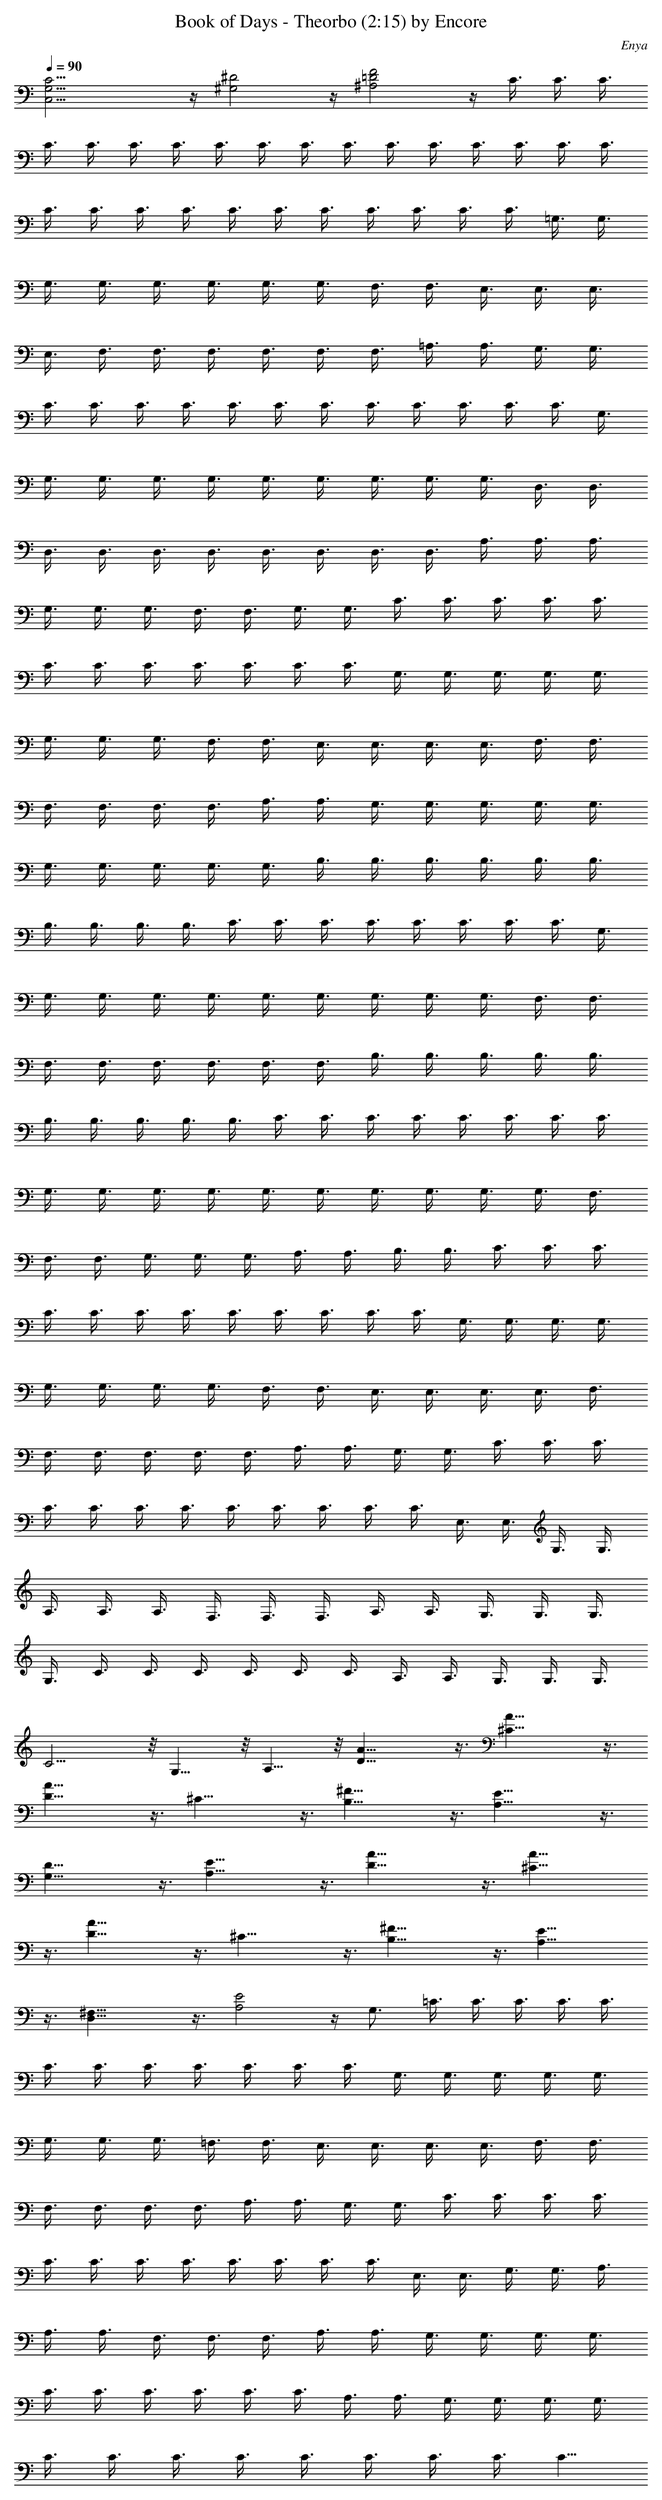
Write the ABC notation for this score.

X:1
T:Book of Days - Theorbo (2:15) by Encore
C:Enya
L:1/4
Q:90
K:C
[C,17/4G,17/4C17/4] z/4 [^G,2^D2] z/4 [^A,2=D2F2] z/4 C3/8 C3/8 C3/8
C3/8 C3/8 C3/8 C3/8 C3/8 C3/8 C3/8 C3/8 C3/8 C3/8 C3/8 C3/8 C3/8 C3/8
C3/8 C3/8 C3/8 C3/8 C3/8 C3/8 C3/8 C3/8 C3/8 C3/8 C3/8 =G,3/8 G,3/8
G,3/8 G,3/8 G,3/8 G,3/8 G,3/8 G,3/8 F,3/8 F,3/8 E,3/8 E,3/8 E,3/8
E,3/8 F,3/8 F,3/8 F,3/8 F,3/8 F,3/8 F,3/8 =A,3/8 A,3/8 G,3/8 G,3/8
C3/8 C3/8 C3/8 C3/8 C3/8 C3/8 C3/8 C3/8 C3/8 C3/8 C3/8 C3/8 G,3/8
G,3/8 G,3/8 G,3/8 G,3/8 G,3/8 G,3/8 G,3/8 G,3/8 G,3/8 D,3/8 D,3/8
D,3/8 D,3/8 D,3/8 D,3/8 D,3/8 D,3/8 D,3/8 D,3/8 A,3/8 A,3/8 A,3/8
G,3/8 G,3/8 G,3/8 F,3/8 F,3/8 G,3/8 G,3/8 C3/8 C3/8 C3/8 C3/8 C3/8
C3/8 C3/8 C3/8 C3/8 C3/8 C3/8 C3/8 G,3/8 G,3/8 G,3/8 G,3/8 G,3/8
G,3/8 G,3/8 G,3/8 F,3/8 F,3/8 E,3/8 E,3/8 E,3/8 E,3/8 F,3/8 F,3/8
F,3/8 F,3/8 F,3/8 F,3/8 A,3/8 A,3/8 G,3/8 G,3/8 G,3/8 G,3/8 G,3/8
G,3/8 G,3/8 G,3/8 G,3/8 G,3/8 B,3/8 B,3/8 B,3/8 B,3/8 B,3/8 B,3/8
B,3/8 B,3/8 B,3/8 B,3/8 C3/8 C3/8 C3/8 C3/8 C3/8 C3/8 C3/8 C3/8 G,3/8
G,3/8 G,3/8 G,3/8 G,3/8 G,3/8 G,3/8 G,3/8 G,3/8 G,3/8 F,3/8 F,3/8
F,3/8 F,3/8 F,3/8 F,3/8 F,3/8 F,3/8 B,3/8 B,3/8 B,3/8 B,3/8 B,3/8
B,3/8 B,3/8 B,3/8 B,3/8 B,3/8 C3/8 C3/8 C3/8 C3/8 C3/8 C3/8 C3/8 C3/8
G,3/8 G,3/8 G,3/8 G,3/8 G,3/8 G,3/8 G,3/8 G,3/8 G,3/8 G,3/8 F,3/8
F,3/8 F,3/8 G,3/8 G,3/8 G,3/8 A,3/8 A,3/8 B,3/8 B,3/8 C3/8 C3/8 C3/8
C3/8 C3/8 C3/8 C3/8 C3/8 C3/8 C3/8 C3/8 C3/8 G,3/8 G,3/8 G,3/8 G,3/8
G,3/8 G,3/8 G,3/8 G,3/8 F,3/8 F,3/8 E,3/8 E,3/8 E,3/8 E,3/8 F,3/8
F,3/8 F,3/8 F,3/8 F,3/8 F,3/8 A,3/8 A,3/8 G,3/8 G,3/8 C3/8 C3/8 C3/8
C3/8 C3/8 C3/8 C3/8 C3/8 C3/8 C3/8 C3/8 C3/8 E,3/8 E,3/8 G,3/8 G,3/8
A,3/8 A,3/8 A,3/8 F,3/8 F,3/8 F,3/8 A,3/8 A,3/8 G,3/8 G,3/8 G,3/8
G,3/8 C3/8 C3/8 C3/8 C3/8 C3/8 C3/8 A,3/8 A,3/8 G,3/8 G,3/8 G,3/8
C13/4 z/8 G,11/8 z/8 A,11/8 z/8 [D21/8A21/8] z3/8 [^C21/8A21/8] z3/8
[D21/8A45/8] z3/8 ^C21/8 z3/8 [B,21/8^F21/8] z3/8 [A,21/8E21/8] z3/8
[G,21/8D21/8] z3/8 [A,21/8E21/8] z3/8 [D21/8A21/8] z3/8 [^C21/8A21/8]
z3/8 [D21/8A45/8] z3/8 ^C21/8 z3/8 [B,21/8^F21/8] z3/8 [A,21/8E21/8]
z3/8 [D,21/8^F,21/8] z3/8 [A,2E2] z/4 G,3/4 =C3/8 C3/8 C3/8 C3/8 C3/8
C3/8 C3/8 C3/8 C3/8 C3/8 C3/8 C3/8 G,3/8 G,3/8 G,3/8 G,3/8 G,3/8
G,3/8 G,3/8 G,3/8 =F,3/8 F,3/8 E,3/8 E,3/8 E,3/8 E,3/8 F,3/8 F,3/8
F,3/8 F,3/8 F,3/8 F,3/8 A,3/8 A,3/8 G,3/8 G,3/8 C3/8 C3/8 C3/8 C3/8
C3/8 C3/8 C3/8 C3/8 C3/8 C3/8 C3/8 C3/8 E,3/8 E,3/8 G,3/8 G,3/8 A,3/8
A,3/8 A,3/8 F,3/8 F,3/8 F,3/8 A,3/8 A,3/8 G,3/8 G,3/8 G,3/8 G,3/8
C3/8 C3/8 C3/8 C3/8 C3/8 C3/8 A,3/8 A,3/8 G,3/8 G,3/8 G,3/8 G,3/8
C3/8 C3/8 C3/8 C3/8 C3/8 C3/8 C3/8 C3/8 C5/8
